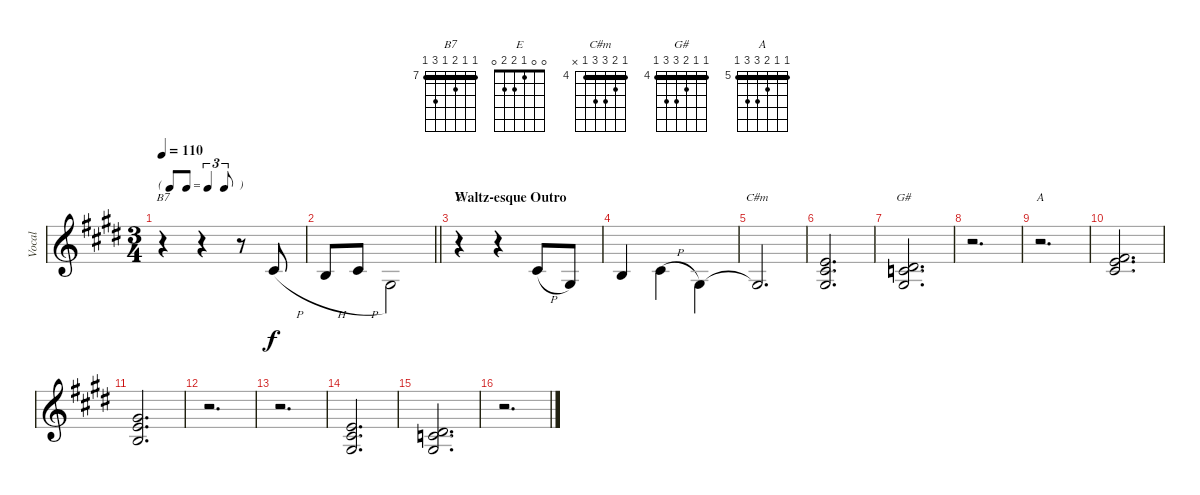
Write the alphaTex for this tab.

\track ("Vocal" "Vocal") {instrument oboe}
\staff {score}
\tuning (E4 B3 G3 D3 A2 E2) {hide}
\chord ("B7" 7 7 8 7 9 7) {firstfret 7 barre 7}
\chord ("E" 0 0 1 2 2 0)
\chord ("C#m" 4 5 6 6 4 x) {firstfret 4 barre 4}
\chord ("G#" 4 4 5 6 6 4) {firstfret 4 barre 4}
\chord ("A" 5 5 6 7 7 5) {firstfret 5 barre 5}
\ts (3 4)
\tf triplet8th
\tempo 110
\clef g2
\ks e
r.4{ch "B7" dy f} r.4 r.8 6.3{h}.8 |
\barLineRight lightlight
4.3{h}.8 6.3{h}.8 1.3.2{beam Down} |
\section ("" "Waltz-esque Outro")
r.4{ch "E"} r.4 6.3{h}.8 1.3.8 |
0.2.4 6.3{h}.4{beam Down} 1.3.4{beam Down} |
1.3{t}.2{d ch "C#m"} |
(0.1 2.2 1.3).2{d volume 13 instrument pad4choir} |
(4.2 5.3 6.4).2{d ch "G#"} |
r.2{d} |
r.2{d ch "A"} |
(2.1 5.2 6.3).2{d} |
(4.1 5.2 4.3).2{d} |
r.2{d} |
r.2{d} |
(0.1 2.2 1.3).2{d} |
(4.2 5.3 6.4).2{d} |
r.2{d}
